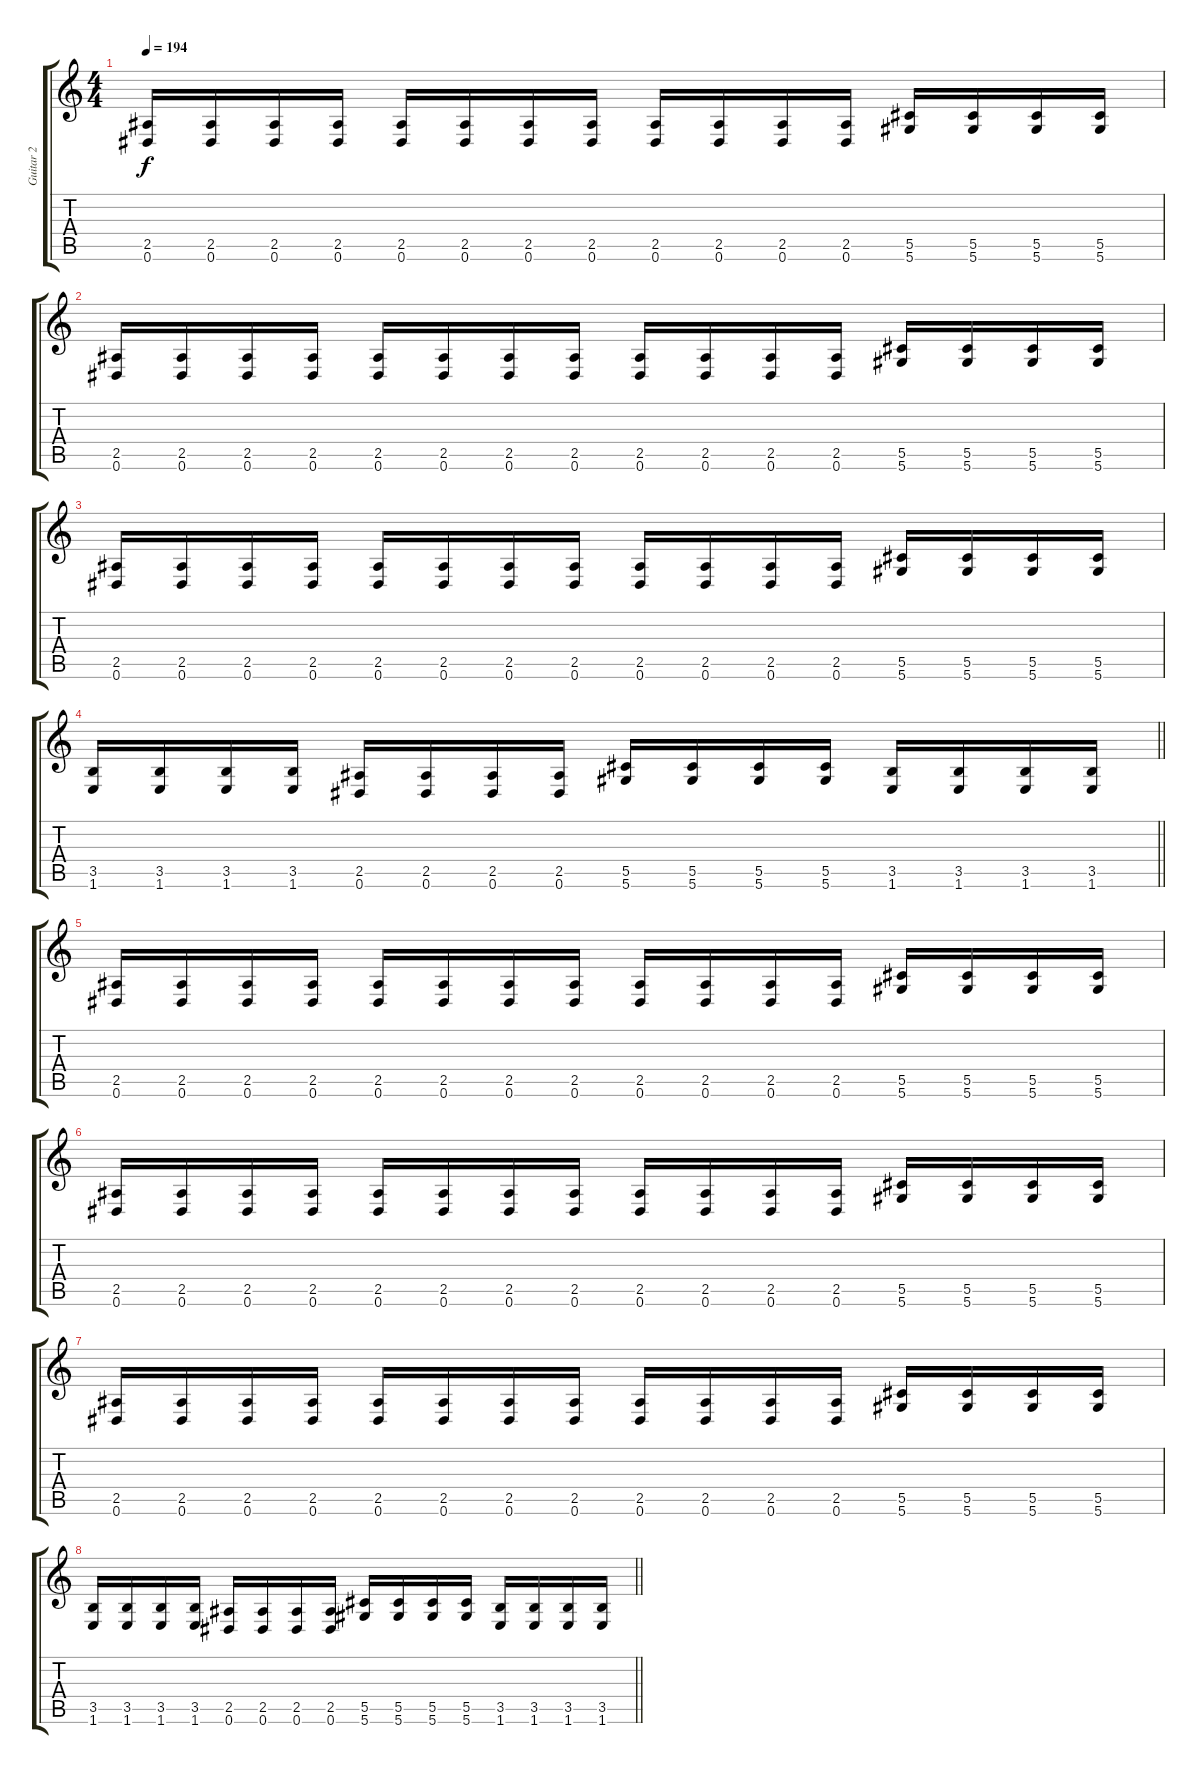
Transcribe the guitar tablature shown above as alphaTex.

\track ("Guitar 2" "Guitar 2") {instrument overdrivenguitar}
\staff {score tabs}
\tuning (Eb4 Bb3 Gb3 Db3 Ab2 Eb2) {hide}
\ts (4 4)
\tempo 194
\clef g2
\ks c
(2.5 0.6).16{dy f} (2.5 0.6).16 (2.5 0.6).16 (2.5 0.6).16 (2.5 0.6).16 (2.5 0.6).16 (2.5 0.6).16 (2.5 0.6).16 (2.5 0.6).16 (2.5 0.6).16 (2.5 0.6).16 (2.5 0.6).16 (5.5 5.6).16 (5.5 5.6).16 (5.5 5.6).16 (5.5 5.6).16 |
(2.5 0.6).16 (2.5 0.6).16 (2.5 0.6).16 (2.5 0.6).16 (2.5 0.6).16 (2.5 0.6).16 (2.5 0.6).16 (2.5 0.6).16 (2.5 0.6).16 (2.5 0.6).16 (2.5 0.6).16 (2.5 0.6).16 (5.5 5.6).16 (5.5 5.6).16 (5.5 5.6).16 (5.5 5.6).16 |
(2.5 0.6).16 (2.5 0.6).16 (2.5 0.6).16 (2.5 0.6).16 (2.5 0.6).16 (2.5 0.6).16 (2.5 0.6).16 (2.5 0.6).16 (2.5 0.6).16 (2.5 0.6).16 (2.5 0.6).16 (2.5 0.6).16 (5.5 5.6).16 (5.5 5.6).16 (5.5 5.6).16 (5.5 5.6).16 |
\barLineRight lightlight
(3.5 1.6).16 (3.5 1.6).16 (3.5 1.6).16 (3.5 1.6).16 (2.5 0.6).16 (2.5 0.6).16 (2.5 0.6).16 (2.5 0.6).16 (5.5 5.6).16 (5.5 5.6).16 (5.5 5.6).16 (5.5 5.6).16 (3.5 1.6).16 (3.5 1.6).16 (3.5 1.6).16 (3.5 1.6).16 |
(2.5 0.6).16 (2.5 0.6).16 (2.5 0.6).16 (2.5 0.6).16 (2.5 0.6).16 (2.5 0.6).16 (2.5 0.6).16 (2.5 0.6).16 (2.5 0.6).16 (2.5 0.6).16 (2.5 0.6).16 (2.5 0.6).16 (5.5 5.6).16 (5.5 5.6).16 (5.5 5.6).16 (5.5 5.6).16 |
(2.5 0.6).16 (2.5 0.6).16 (2.5 0.6).16 (2.5 0.6).16 (2.5 0.6).16 (2.5 0.6).16 (2.5 0.6).16 (2.5 0.6).16 (2.5 0.6).16 (2.5 0.6).16 (2.5 0.6).16 (2.5 0.6).16 (5.5 5.6).16 (5.5 5.6).16 (5.5 5.6).16 (5.5 5.6).16 |
(2.5 0.6).16 (2.5 0.6).16 (2.5 0.6).16 (2.5 0.6).16 (2.5 0.6).16 (2.5 0.6).16 (2.5 0.6).16 (2.5 0.6).16 (2.5 0.6).16 (2.5 0.6).16 (2.5 0.6).16 (2.5 0.6).16 (5.5 5.6).16 (5.5 5.6).16 (5.5 5.6).16 (5.5 5.6).16 |
\barLineRight lightlight
(3.5 1.6).16 (3.5 1.6).16 (3.5 1.6).16 (3.5 1.6).16 (2.5 0.6).16 (2.5 0.6).16 (2.5 0.6).16 (2.5 0.6).16 (5.5 5.6).16 (5.5 5.6).16 (5.5 5.6).16 (5.5 5.6).16 (3.5 1.6).16 (3.5 1.6).16 (3.5 1.6).16 (3.5 1.6).16
